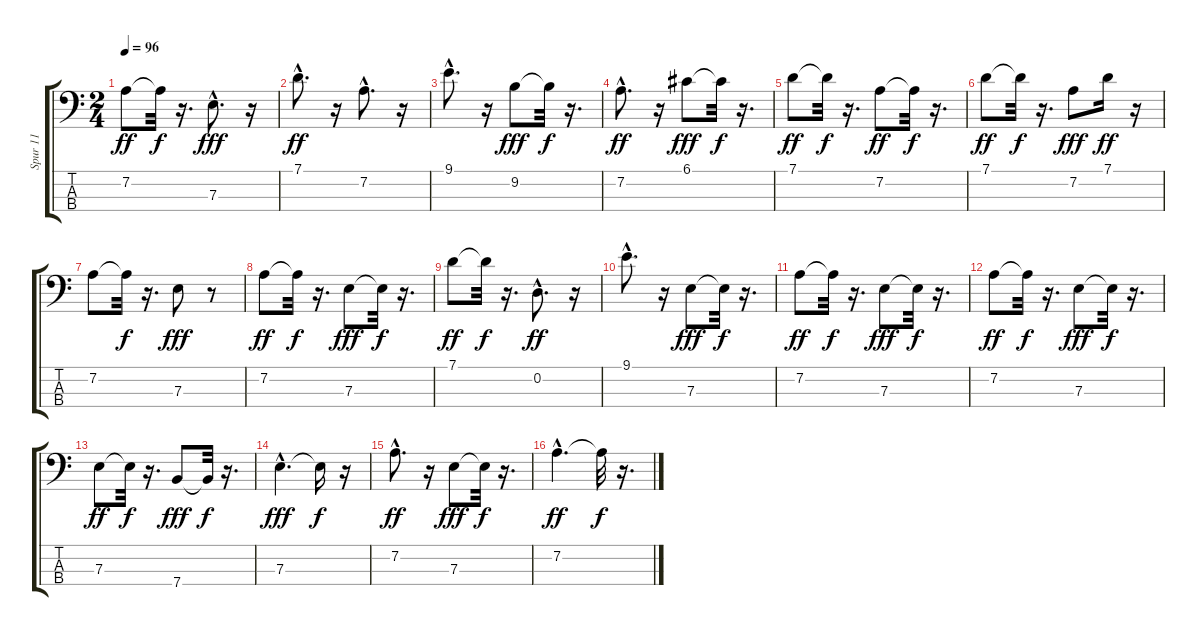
\track ("Spur 11" "Spur 11") {instrument acousticbass}
\staff {score tabs}
\tuning (G2 D2 A1 E1) {hide}
\ts (2 4)
\tempo 96
\clef f4
\ks c
7.2.8{dy ff} 7.2{t}.32{dy f} r.16{d} 7.3{hac}.8{d dy fff} r.16 |
7.1{hac}.8{d dy ff} r.16 7.2{hac}.8{d} r.16 |
9.1{hac}.8{d} r.16 9.2.8{dy fff} 9.2{t}.32{dy f} r.16{d} |
7.2{hac}.8{d dy ff} r.16 6.1.8{dy fff} 6.1{t}.32{dy f} r.16{d} |
7.1.8{dy ff} 7.1{t}.32{dy f} r.16{d} 7.2.8{dy ff} 7.2{t}.32{dy f} r.16{d} |
7.1.8{dy ff} 7.1{t}.32{dy f} r.16{d} 7.2.8{dy fff} 7.1.16{dy ff} r.16 |
7.2.8 7.2{t}.32{dy f} r.16{d} 7.3.8{dy fff} r.8 |
7.2.8{dy ff} 7.2{t}.32{dy f} r.16{d} 7.3.8{dy fff} 7.3{t}.32{dy f} r.16{d} |
7.1.8{dy ff instrument acousticbass} 7.1{t}.32{dy f} r.16{d} 0.2{hac}.8{d dy ff} r.16 |
9.1{hac}.8{d} r.16 7.3.8{dy fff} 7.3{t}.32{dy f} r.16{d} |
7.2.8{dy ff} 7.2{t}.32{dy f} r.16{d} 7.3.8{dy fff} 7.3{t}.32{dy f} r.16{d} |
7.2.8{dy ff} 7.2{t}.32{dy f} r.16{d} 7.3.8{dy fff} 7.3{t}.32{dy f} r.16{d} |
7.3.8{dy ff instrument acousticbass} 7.3{t}.32{dy f} r.16{d} 7.4.8{dy fff} 7.4{t}.32{dy f} r.16{d} |
7.3{hac}.4{d dy fff} 7.3{t}.16{dy f} r.16 |
7.2{hac}.8{d dy ff} r.16 7.3.8{dy fff} 7.3{t}.32{dy f} r.16{d} |
7.2{hac}.4{d dy ff} 7.2{t}.32{dy f} r.16{d}
